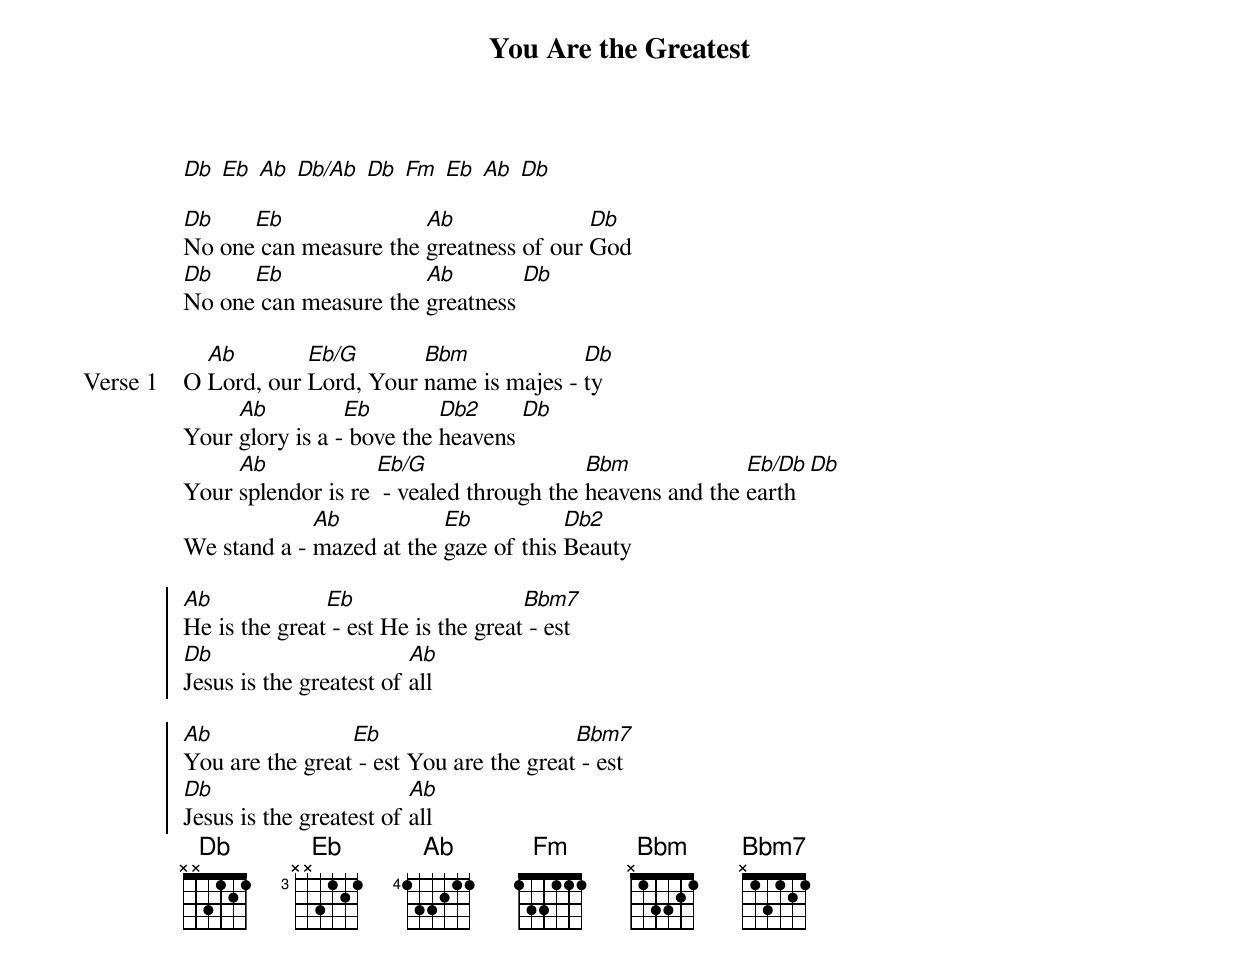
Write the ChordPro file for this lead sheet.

{title: You Are the Greatest}
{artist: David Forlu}
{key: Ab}
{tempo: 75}

{start_of_verse}
[Db] [Eb] [Ab] [Db/Ab] [Db] [Fm] [Eb] [Ab] [Db]
{end_of_verse}

{start_of_bridge}
[Db]No one[Eb] can measure the [Ab]greatness of our [Db]God
[Db]No one[Eb] can measure the [Ab]greatness [Db]
{end_of_bridge}

{start_of_verse: Verse 1}
O [Ab]Lord, our [Eb/G]Lord, Your [Bbm]name is majes - [Db]ty
Your [Ab]glory is a -[Eb] bove the [Db2]heavens [Db]
Your [Ab]splendor is re [Eb/G] - vealed through the [Bbm]heavens and the [Eb/Db]earth [Db]
We stand a - [Ab]mazed at the [Eb]gaze of this [Db2]Beauty
{end_of_verse}

{start_of_chorus}
[Ab]He is the great[Eb] - est He is the great[Bbm7] - est
[Db]Jesus is the greatest of [Ab]all
{end_of_chorus}

{start_of_chorus}
[Ab]You are the great[Eb] - est You are the great[Bbm7] - est
[Db]Jesus is the greatest of [Ab]all
{end_of_chorus}
